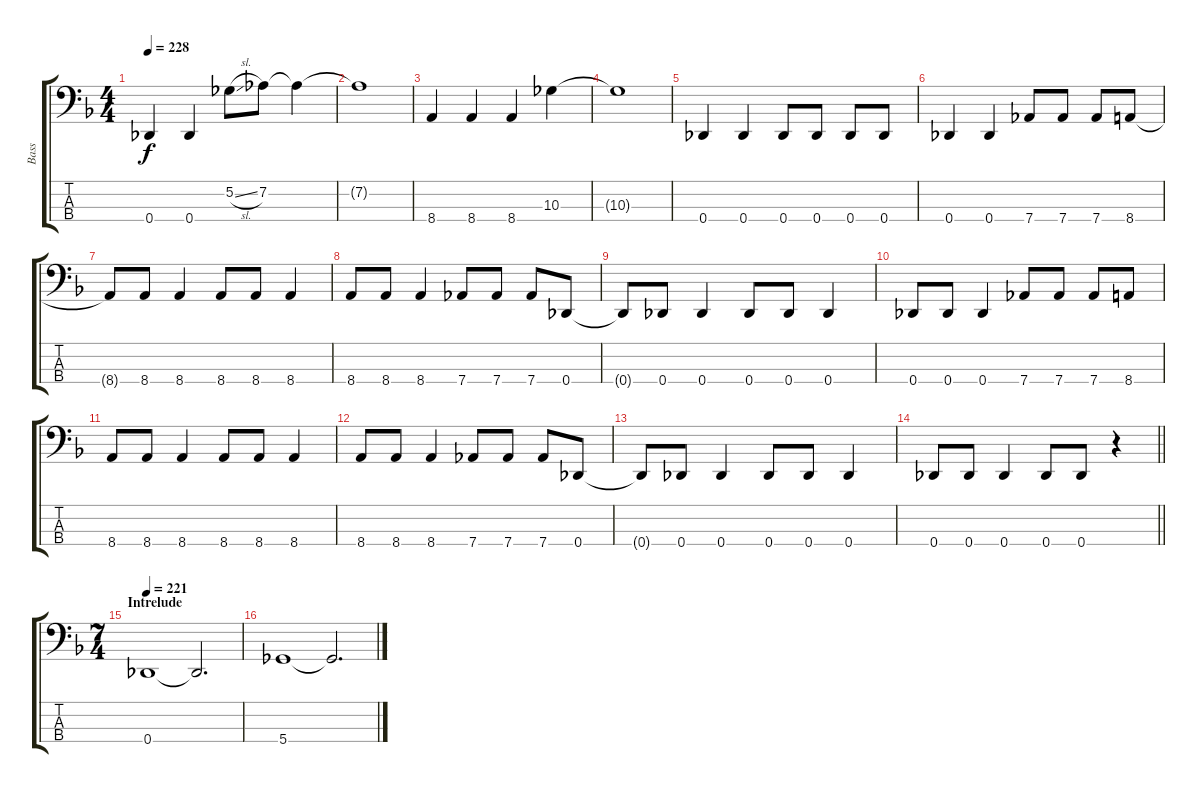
\track ("Bass" "Bass") {instrument electricbassfinger}
\staff {score tabs}
\tuning (Gb2 Db2 Ab1 Db1) {hide}
\ts (4 4)
\tempo 228
\clef f4
\ks f
0.4.4{dy f} 0.4.4 5.2{sl}.8 7.2.8 7.2{t}.4 |
7.2{t}.1 |
8.4.4 8.4.4 8.4.4 10.3.4 |
10.3{t}.1 |
0.4.4 0.4.4 0.4.8 0.4.8 0.4.8 0.4.8 |
0.4.4 0.4.4 7.4.8 7.4.8 7.4.8 8.4.8 |
8.4{t}.8 8.4.8 8.4.4 8.4.8 8.4.8 8.4.4 |
8.4.8 8.4.8 8.4.4 7.4.8 7.4.8 7.4.8 0.4.8 |
0.4{t}.8 0.4.8 0.4.4 0.4.8 0.4.8 0.4.4 |
0.4.8 0.4.8 0.4.4 7.4.8 7.4.8 7.4.8 8.4.8 |
8.4.8 8.4.8 8.4.4 8.4.8 8.4.8 8.4.4 |
8.4.8 8.4.8 8.4.4 7.4.8 7.4.8 7.4.8 0.4.8 |
0.4{t}.8 0.4.8 0.4.4 0.4.8 0.4.8 0.4.4 |
\barLineRight lightlight
0.4.8 0.4.8 0.4.4 0.4.8 0.4.8 r.4 |
\ts (7 4)
\section ("" "Intrelude")
\tempo 221
0.4.1 0.4{t}.2{d} |
5.4.1 5.4{t}.2{d}
